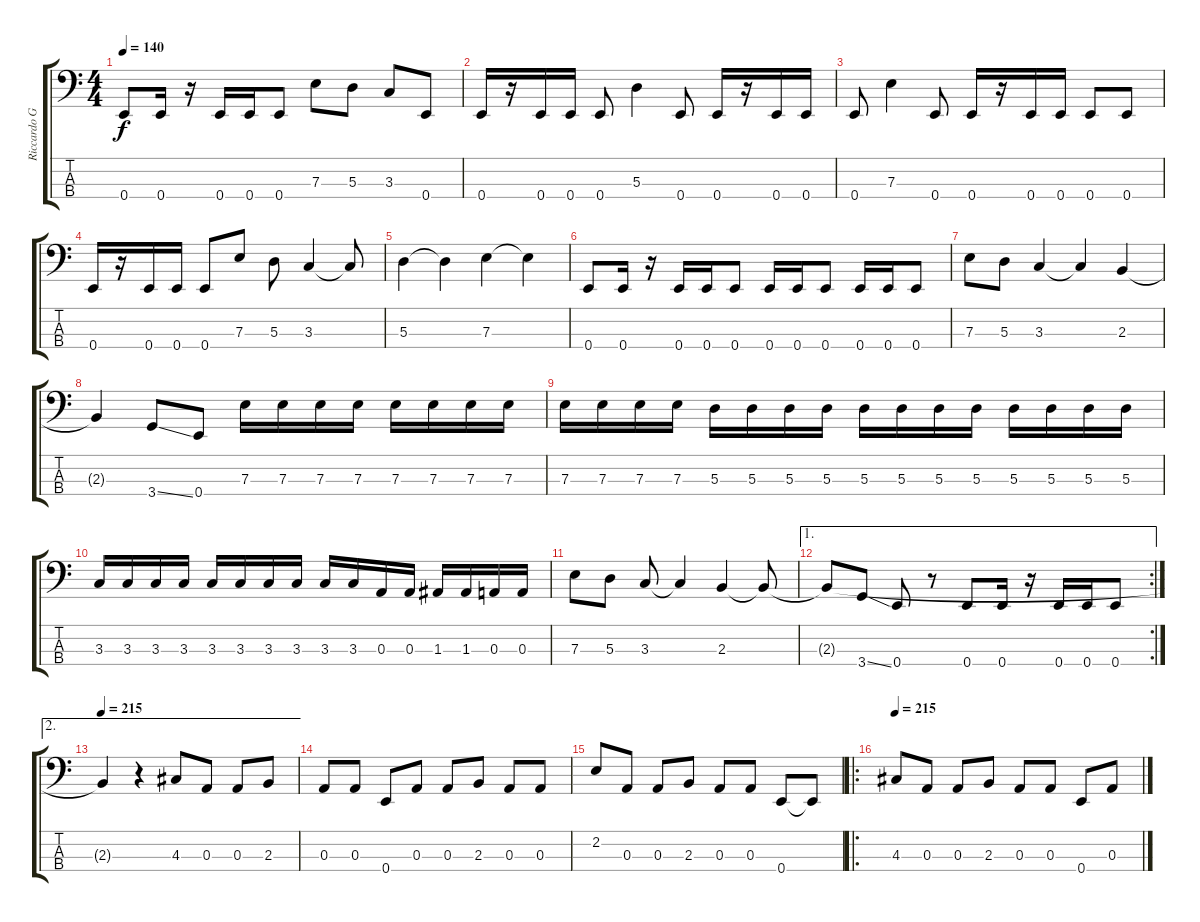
\track ("Riccardo Giampieri" "Riccardo G") {instrument electricbassfinger}
\staff {score tabs}
\tuning (G2 D2 A1 E1) {hide}
\ts (4 4)
\tempo 140
\clef f4
\ks c
0.4.8{dy f} 0.4.16 r.16 0.4.16 0.4.16 0.4.8 7.3.8 5.3.8 3.3.8 0.4.8 |
0.4.16 r.16 0.4.16 0.4.16 0.4.8 5.3.4 0.4.8 0.4.16 r.16 0.4.16 0.4.16 |
0.4.8 7.3.4 0.4.8 0.4.16 r.16 0.4.16 0.4.16 0.4.8 0.4.8 |
0.4.16 r.16 0.4.16 0.4.16 0.4.8 7.3.8 5.3.8 3.3.4 3.3{t}.8 |
5.3.4 5.3{t}.4 7.3.4 7.3{t}.4 |
0.4.8 0.4.16 r.16 0.4.16 0.4.16 0.4.8 0.4.16 0.4.16 0.4.8 0.4.16 0.4.16 0.4.8 |
7.3.8 5.3.8 3.3.4 3.3{t}.4 2.3.4 |
2.3{t}.4 3.4{ss}.8 0.4.8 7.3.16 7.3.16 7.3.16 7.3.16 7.3.16 7.3.16 7.3.16 7.3.16 |
7.3.16 7.3.16 7.3.16 7.3.16 5.3.16 5.3.16 5.3.16 5.3.16 5.3.16 5.3.16 5.3.16 5.3.16 5.3.16 5.3.16 5.3.16 5.3.16 |
3.3.16 3.3.16 3.3.16 3.3.16 3.3.16 3.3.16 3.3.16 3.3.16 3.3.16 3.3.16 0.3.16 0.3.16 1.3.16 1.3.16 0.3.16 0.3.16 |
7.3.8 5.3.8 3.3.8 3.3{t}.4 2.3.4 2.3{t}.8 |
\ae 1
\rc 2
2.3{t}.8 3.4{ss}.8 0.4.8 r.8 0.4.8 0.4.16 r.16 0.4.16 0.4.16 0.4.8 |
\ae 2
\tempo 215
2.3{t}.4 r.4 4.3.8 0.3.8 0.3.8 2.3.8 |
0.3.8 0.3.8 0.4.8 0.3.8 0.3.8 2.3.8 0.3.8 0.3.8 |
2.2.8 0.3.8 0.3.8 2.3.8 0.3.8 0.3.8 0.4.8 0.4{t}.8 |
\ro
\tempo 215
4.3.8 0.3.8 0.3.8 2.3.8 0.3.8 0.3.8 0.4.8 0.3.8
